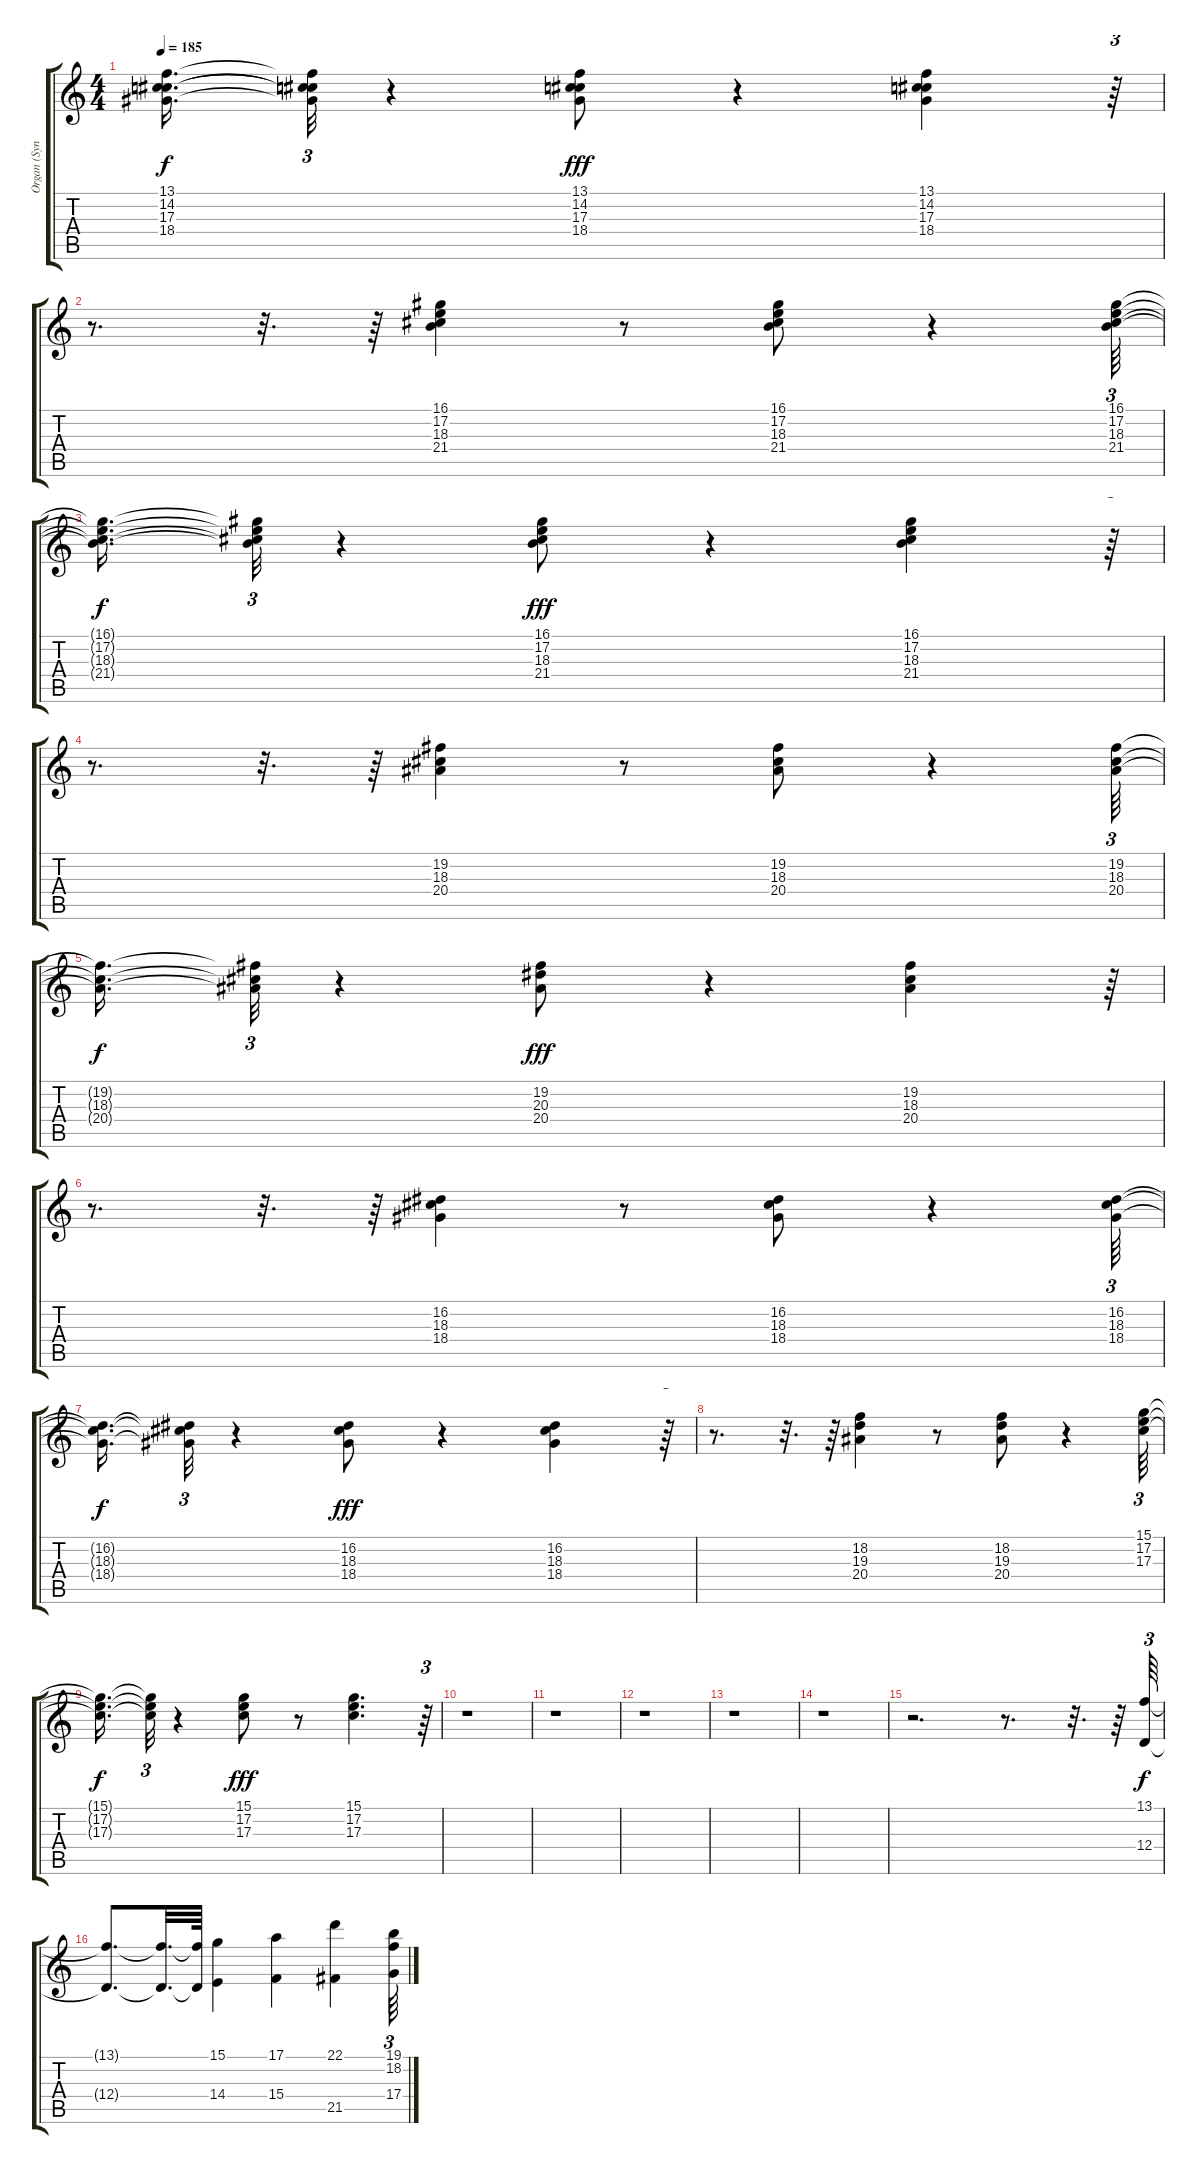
\track ("Organ (Synth IV)" "Organ (Syn") {instrument rockorgan}
\staff {score tabs}
\tuning (E4 B3 G3 D3 A2 E2) {hide}
\ts (4 4)
\tempo 185
\clef g2
\ks c
(13.1{t} 14.2{t} 17.3{t} 18.4{t}).16{d dy f} (13.1{t} 14.2{t} 17.3{t} 18.4{t}).32{tu (3 2)} r.4 (13.1 14.2 17.3 18.4).8{dy fff} r.4 (13.1 14.2 17.3 18.4).4 r.64{tu (3 2)} |
r.8{d} r.32{d} r.64 (16.1 17.2 18.3 21.4).4 r.8 (16.1 17.2 18.3 21.4).8 r.4 (16.1 17.2 18.3 21.4).64{tu (3 2)} |
(16.1{t} 17.2{t} 18.3{t} 21.4{t}).16{d dy f} (16.1{t} 17.2{t} 18.3{t} 21.4{t}).32{tu (3 2)} r.4 (16.1 17.2 18.3 21.4).8{dy fff} r.4 (16.1 17.2 18.3 21.4).4 r.64{tu (3 2)} |
r.8{d} r.32{d} r.64 (19.2 18.3 20.4).4 r.8 (19.2 18.3 20.4).8 r.4 (19.2 18.3 20.4).64{tu (3 2)} |
(19.2{t} 18.3{t} 20.4{t}).16{d dy f} (19.2{t} 18.3{t} 20.4{t}).32{tu (3 2)} r.4 (19.2 20.3 20.4).8{dy fff} r.4 (19.2 18.3 20.4).4 r.64{tu (3 2)} |
r.8{d} r.32{d} r.64 (16.2 18.3 18.4).4 r.8 (16.2 18.3 18.4).8 r.4 (16.2 18.3 18.4).64{tu (3 2)} |
(16.2{t} 18.3{t} 18.4{t}).16{d dy f} (16.2{t} 18.3{t} 18.4{t}).32{tu (3 2)} r.4 (16.2 18.3 18.4).8{dy fff} r.4 (16.2 18.3 18.4).4 r.64{tu (3 2)} |
r.8{d} r.32{d} r.64 (18.2 19.3 20.4).4 r.8 (18.2 19.3 20.4).8 r.4 (15.1 17.2 17.3).64{tu (3 2)} |
(15.1{t} 17.2{t} 17.3{t}).16{d dy f} (15.1{t} 17.2{t} 17.3{t}).32{tu (3 2)} r.4 (15.1 17.2 17.3).8{dy fff} r.8 (15.1 17.2 17.3).4{d} r.64{tu (3 2)} |
r.1 |
r.1 |
r.1 |
r.1 |
r.1 |
r.2{d} r.8{d} r.32{d} r.64 (13.1 12.4).64{tu (3 2) dy f} |
(13.1{t} 12.4{t}).8{d} (13.1{t} 12.4{t}).32{d} (13.1{t} 12.4{t}).64 (15.1 14.4).4 (17.1 15.4).4 (22.1 21.5).4 (19.1 18.2 17.4).64{tu (3 2)}
